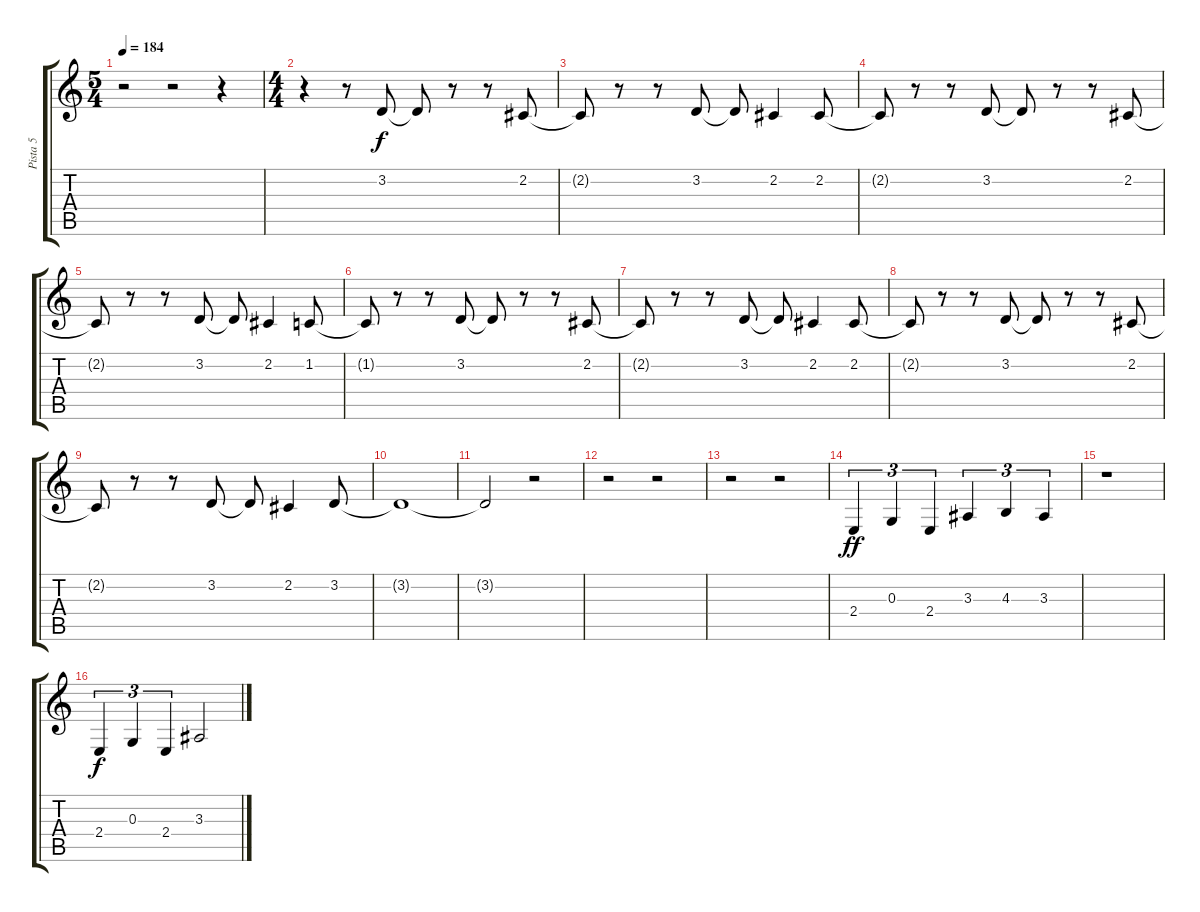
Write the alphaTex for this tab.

\track ("Pista 5" "Pista 5") {instrument tangoaccordion}
\staff {score tabs}
\tuning (E4 B3 G3 D3 A2 E2) {hide}
\ts (5 4)
\tempo 184
\clef g2
\ks c
r.2{dy f} r.2 r.4 |
\ts (4 4)
r.4 r.8 3.2.8 3.2{t}.8 r.8 r.8 2.2.8 |
2.2{t}.8 r.8 r.8 3.2.8 3.2{t}.8 2.2.4 2.2.8 |
2.2{t}.8 r.8 r.8 3.2.8 3.2{t}.8 r.8 r.8 2.2.8 |
2.2{t}.8 r.8 r.8 3.2.8 3.2{t}.8 2.2.4 1.2.8 |
1.2{t}.8 r.8 r.8 3.2.8 3.2{t}.8 r.8 r.8 2.2.8 |
2.2{t}.8 r.8 r.8 3.2.8 3.2{t}.8 2.2.4 2.2.8 |
2.2{t}.8 r.8 r.8 3.2.8 3.2{t}.8 r.8 r.8 2.2.8 |
2.2{t}.8 r.8 r.8 3.2.8 3.2{t}.8 2.2.4 3.2.8 |
3.2{t}.1 |
3.2{t}.2 r.2 |
r.2 r.2 |
r.2 r.2 |
2.4.4{tu (3 2) dy ff} 0.3.4{tu (3 2)} 2.4.4{tu (3 2)} 3.3.4{tu (3 2)} 4.3.4{tu (3 2)} 3.3.4{tu (3 2)} |
r.1 |
2.4.4{tu (3 2) dy f} 0.3.4{tu (3 2)} 2.4.4{tu (3 2)} 3.3.2
